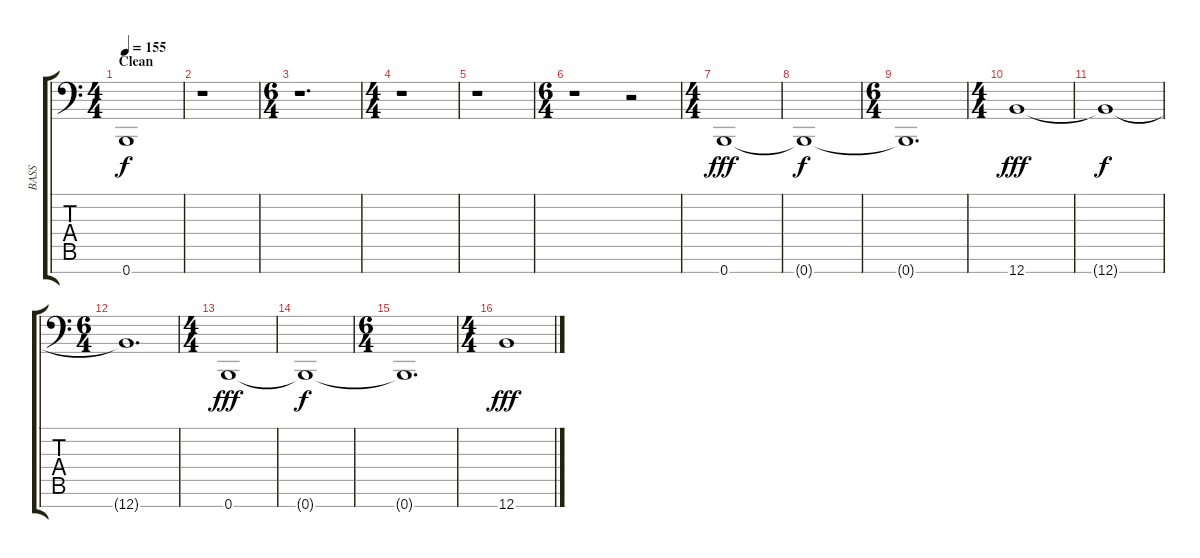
\track ("BASS" "BASS") {instrument electricbassfinger}
\staff {score tabs}
\tuning (E3 B2 G2 D2 A1 D1 B0) {hide}
\ts (4 4)
\section ("" "Clean")
\tempo 155
\clef f4
\ks c
0.7.1{dy f volume 1} |
r.1 |
\ts (6 4)
r.1{d} |
\ts (4 4)
r.1 |
r.1 |
\ts (6 4)
r.1 r.2 |
\ts (4 4)
0.7.1{dy fff volume 16} |
0.7{t}.1{dy f} |
\ts (6 4)
0.7{t}.1{d} |
\ts (4 4)
12.7.1{dy fff volume 16} |
12.7{t}.1{dy f} |
\ts (6 4)
12.7{t}.1{d} |
\ts (4 4)
0.7.1{dy fff volume 16} |
0.7{t}.1{dy f} |
\ts (6 4)
0.7{t}.1{d} |
\ts (4 4)
12.7.1{dy fff volume 16}
